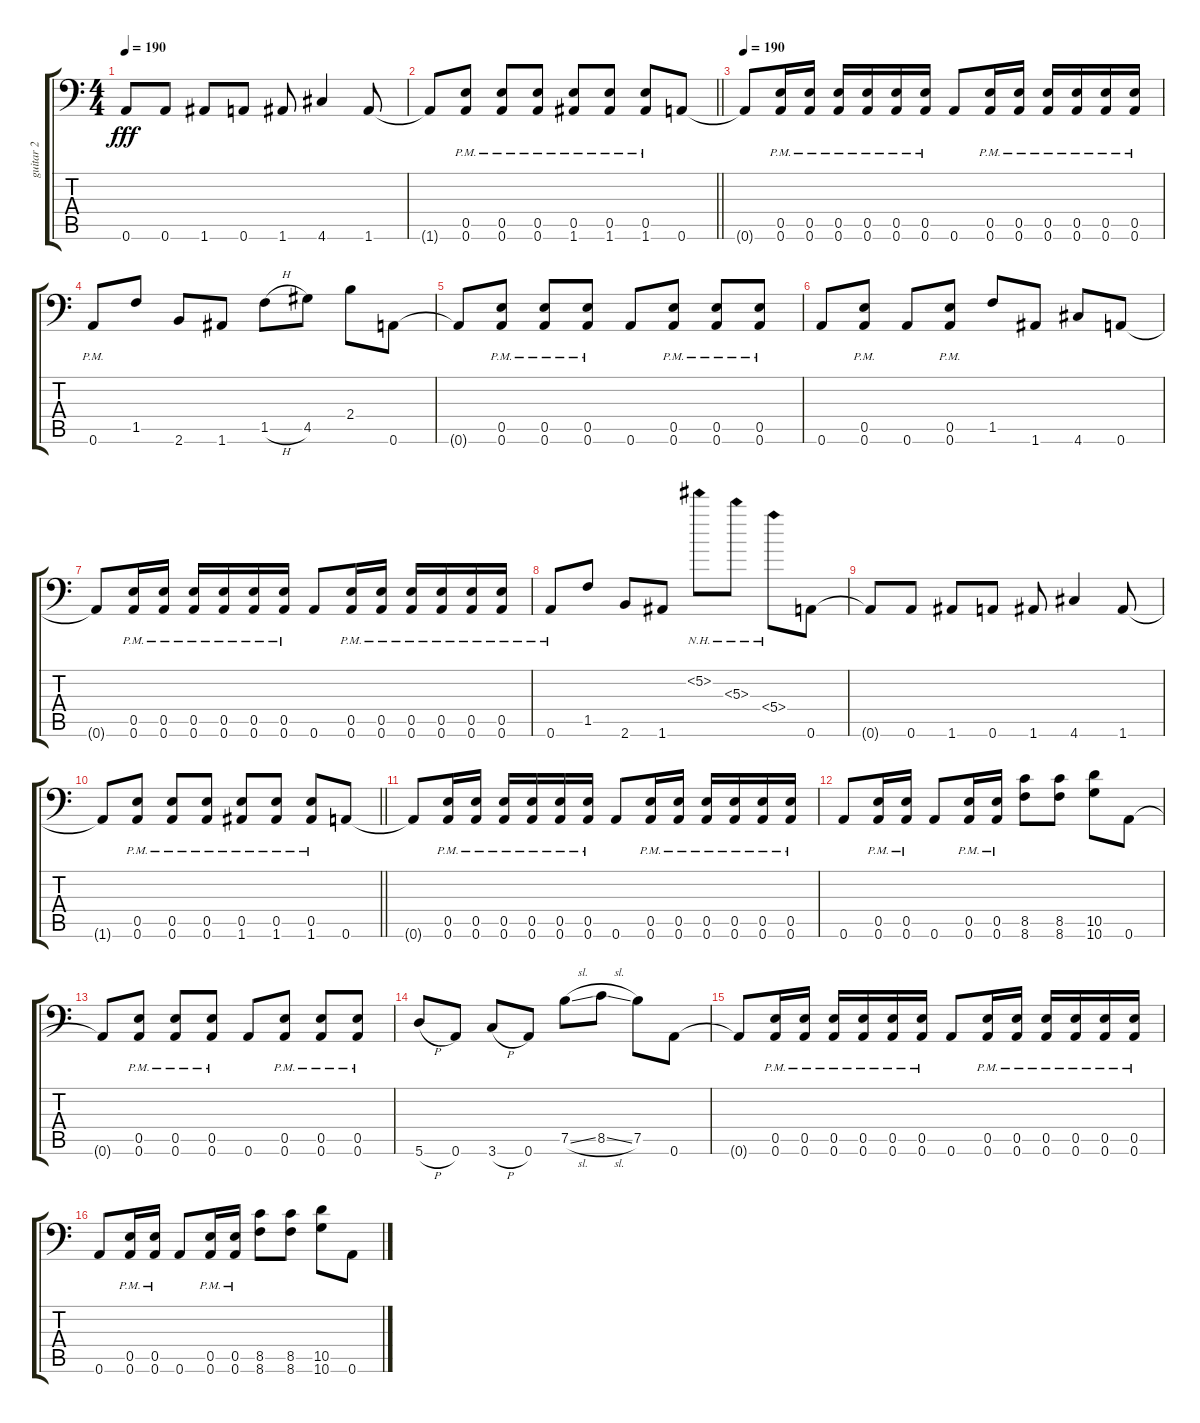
\track ("guitar 2" "guitar 2") {instrument distortionguitar}
\staff {score tabs}
\tuning (B3 Gb3 D3 A2 E2 A1) {hide}
\ts (4 4)
\tempo 190
\clef f4
\ks c
0.6{t}.8{dy fff} 0.6.8 1.6.8 0.6.8 1.6.8 4.6.4 1.6.8 |
\barLineRight lightlight
1.6{t}.8 (0.5{pm} 0.6{pm}).8 (0.5{pm} 0.6{pm}).8 (0.5{pm} 0.6{pm}).8 (0.5{pm} 1.6{pm}).8 (0.5{pm} 1.6{pm}).8 (0.5{pm} 1.6{pm}).8 0.6.8 |
\section ("" "")
\tempo 190
0.6{t}.8 (0.5{pm} 0.6{pm}).16 (0.5{pm} 0.6{pm}).16 (0.5{pm} 0.6{pm}).16 (0.5{pm} 0.6{pm}).16 (0.5{pm} 0.6{pm}).16 (0.5{pm} 0.6{pm}).16 0.6.8 (0.5{pm} 0.6{pm}).16 (0.5{pm} 0.6{pm}).16 (0.5{pm} 0.6{pm}).16 (0.5{pm} 0.6{pm}).16 (0.5{pm} 0.6{pm}).16 (0.5{pm} 0.6{pm}).16 |
0.6{pm}.8 1.5.8 2.6.8 1.6.8 1.5{h}.8 4.5.8 2.4.8 0.6.8 |
0.6{t}.8 (0.5{pm} 0.6{pm}).8 (0.5{pm} 0.6{pm}).8 (0.5{pm} 0.6{pm}).8 0.6.8 (0.5{pm} 0.6{pm}).8 (0.5{pm} 0.6{pm}).8 (0.5{pm} 0.6{pm}).8 |
0.6.8 (0.5{pm} 0.6{pm}).8 0.6.8 (0.5{pm} 0.6{pm}).8 1.5.8 1.6.8 4.6.8 0.6.8 |
0.6{t}.8 (0.5{pm} 0.6{pm}).16 (0.5{pm} 0.6{pm}).16 (0.5{pm} 0.6{pm}).16 (0.5{pm} 0.6{pm}).16 (0.5{pm} 0.6{pm}).16 (0.5{pm} 0.6{pm}).16 0.6.8 (0.5{pm} 0.6{pm}).16 (0.5{pm} 0.6{pm}).16 (0.5{pm} 0.6{pm}).16 (0.5{pm} 0.6{pm}).16 (0.5{pm} 0.6{pm}).16 (0.5{pm} 0.6{pm}).16 |
0.6{pm}.8 1.5.8 2.6.8 1.6.8 5.2{nh}.8 5.3{nh}.8 5.4{nh}.8 0.6.8 |
0.6{t}.8 0.6.8 1.6.8 0.6.8 1.6.8 4.6.4 1.6.8 |
\barLineRight lightlight
1.6{t}.8 (0.5{pm} 0.6{pm}).8 (0.5{pm} 0.6{pm}).8 (0.5{pm} 0.6{pm}).8 (0.5{pm} 1.6{pm}).8 (0.5{pm} 1.6{pm}).8 (0.5{pm} 1.6{pm}).8 0.6.8 |
\section ("" "")
0.6{t}.8 (0.5{pm} 0.6{pm}).16 (0.5{pm} 0.6{pm}).16 (0.5{pm} 0.6{pm}).16 (0.5{pm} 0.6{pm}).16 (0.5{pm} 0.6{pm}).16 (0.5{pm} 0.6{pm}).16 0.6.8 (0.5{pm} 0.6{pm}).16 (0.5{pm} 0.6{pm}).16 (0.5{pm} 0.6{pm}).16 (0.5{pm} 0.6{pm}).16 (0.5{pm} 0.6{pm}).16 (0.5{pm} 0.6{pm}).16 |
0.6.8 (0.5{pm} 0.6{pm}).16 (0.5{pm} 0.6{pm}).16 0.6.8 (0.5{pm} 0.6{pm}).16 (0.5{pm} 0.6{pm}).16 (8.5 8.6).8 (8.5 8.6).8 (10.5 10.6).8 0.6.8 |
0.6{t}.8 (0.5{pm} 0.6{pm}).8 (0.5{pm} 0.6{pm}).8 (0.5{pm} 0.6{pm}).8 0.6.8 (0.5{pm} 0.6{pm}).8 (0.5{pm} 0.6{pm}).8 (0.5{pm} 0.6{pm}).8 |
5.6{h}.8 0.6.8 3.6{h}.8 0.6.8 7.5{sl}.8 8.5{sl}.8 7.5.8 0.6.8 |
0.6{t}.8 (0.5{pm} 0.6{pm}).16 (0.5{pm} 0.6{pm}).16 (0.5{pm} 0.6{pm}).16 (0.5{pm} 0.6{pm}).16 (0.5{pm} 0.6{pm}).16 (0.5{pm} 0.6{pm}).16 0.6.8 (0.5{pm} 0.6{pm}).16 (0.5{pm} 0.6{pm}).16 (0.5{pm} 0.6{pm}).16 (0.5{pm} 0.6{pm}).16 (0.5{pm} 0.6{pm}).16 (0.5{pm} 0.6{pm}).16 |
0.6.8 (0.5{pm} 0.6{pm}).16 (0.5{pm} 0.6{pm}).16 0.6.8 (0.5{pm} 0.6{pm}).16 (0.5{pm} 0.6{pm}).16 (8.5 8.6).8 (8.5 8.6).8 (10.5 10.6).8 0.6.8
